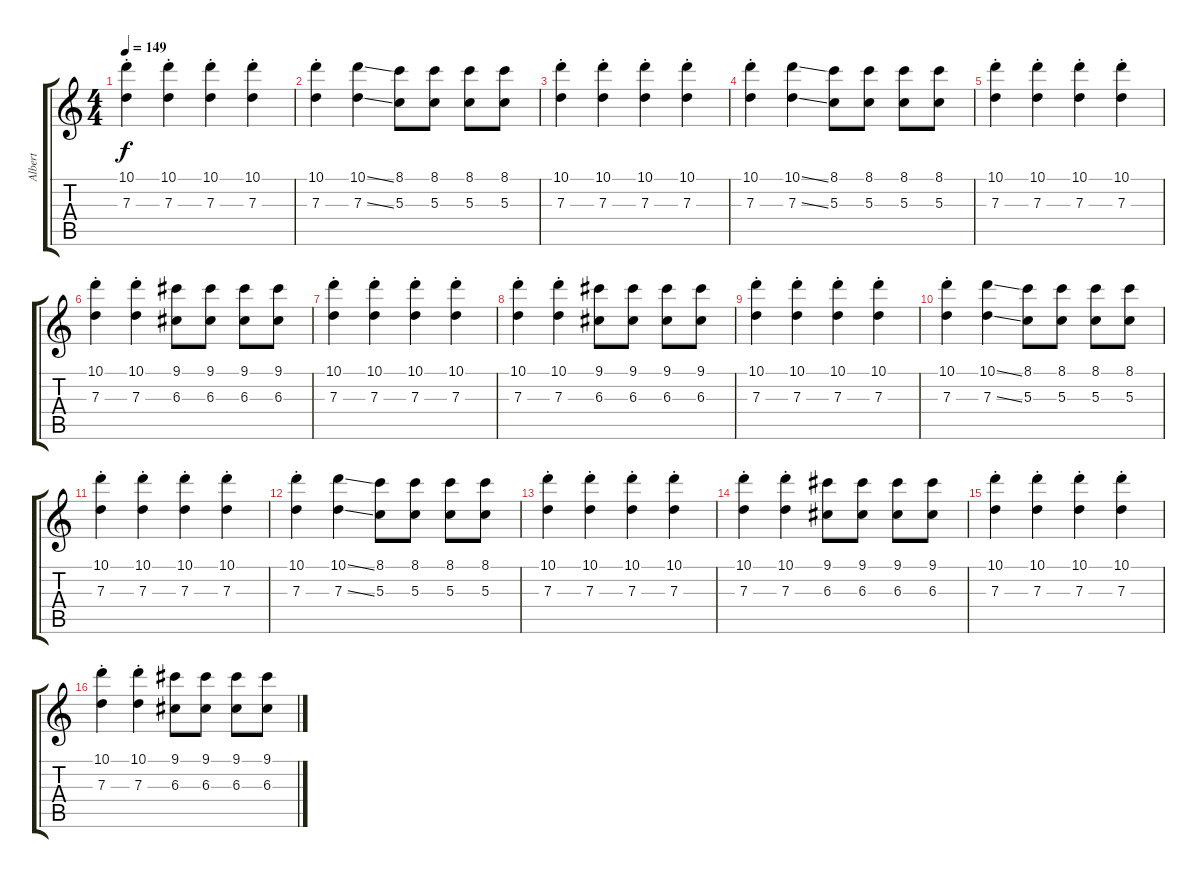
\track ("Albert" "Albert") {instrument distortionguitar}
\staff {score tabs}
\tuning (E4 B3 G3 D3 A2 E2) {hide}
\ts (4 4)
\tempo 149
\clef g2
\ks c
(10.1{st} 7.3{st}).4{dy f} (10.1{st} 7.3{st}).4 (10.1{st} 7.3{st}).4 (10.1{st} 7.3{st}).4 |
(10.1{st} 7.3{st}).4 (10.1{ss} 7.3{ss}).4 (8.1 5.3).8 (8.1 5.3).8 (8.1 5.3).8 (8.1 5.3).8 |
(10.1{st} 7.3{st}).4 (10.1{st} 7.3{st}).4 (10.1{st} 7.3{st}).4 (10.1{st} 7.3{st}).4 |
(10.1{st} 7.3{st}).4 (10.1{ss} 7.3{ss}).4 (8.1 5.3).8 (8.1 5.3).8 (8.1 5.3).8 (8.1 5.3).8 |
(10.1{st} 7.3{st}).4 (10.1{st} 7.3{st}).4 (10.1{st} 7.3{st}).4 (10.1{st} 7.3{st}).4 |
(10.1{st} 7.3{st}).4 (10.1{st} 7.3{st}).4 (9.1 6.3).8 (9.1 6.3).8 (9.1 6.3).8 (9.1 6.3).8 |
(10.1{st} 7.3{st}).4 (10.1{st} 7.3{st}).4 (10.1{st} 7.3{st}).4 (10.1{st} 7.3{st}).4 |
(10.1{st} 7.3{st}).4 (10.1{st} 7.3{st}).4 (9.1 6.3).8 (9.1 6.3).8 (9.1 6.3).8 (9.1 6.3).8 |
(10.1{st} 7.3{st}).4 (10.1{st} 7.3{st}).4 (10.1{st} 7.3{st}).4 (10.1{st} 7.3{st}).4 |
(10.1{st} 7.3{st}).4 (10.1{ss} 7.3{ss}).4 (8.1 5.3).8 (8.1 5.3).8 (8.1 5.3).8 (8.1 5.3).8 |
(10.1{st} 7.3{st}).4 (10.1{st} 7.3{st}).4 (10.1{st} 7.3{st}).4 (10.1{st} 7.3{st}).4 |
(10.1{st} 7.3{st}).4 (10.1{ss} 7.3{ss}).4 (8.1 5.3).8 (8.1 5.3).8 (8.1 5.3).8 (8.1 5.3).8 |
(10.1{st} 7.3{st}).4 (10.1{st} 7.3{st}).4 (10.1{st} 7.3{st}).4 (10.1{st} 7.3{st}).4 |
(10.1{st} 7.3{st}).4 (10.1{st} 7.3{st}).4 (9.1 6.3).8 (9.1 6.3).8 (9.1 6.3).8 (9.1 6.3).8 |
(10.1{st} 7.3{st}).4 (10.1{st} 7.3{st}).4 (10.1{st} 7.3{st}).4 (10.1{st} 7.3{st}).4 |
(10.1{st} 7.3{st}).4 (10.1{st} 7.3{st}).4 (9.1 6.3).8 (9.1 6.3).8 (9.1 6.3).8 (9.1 6.3).8
